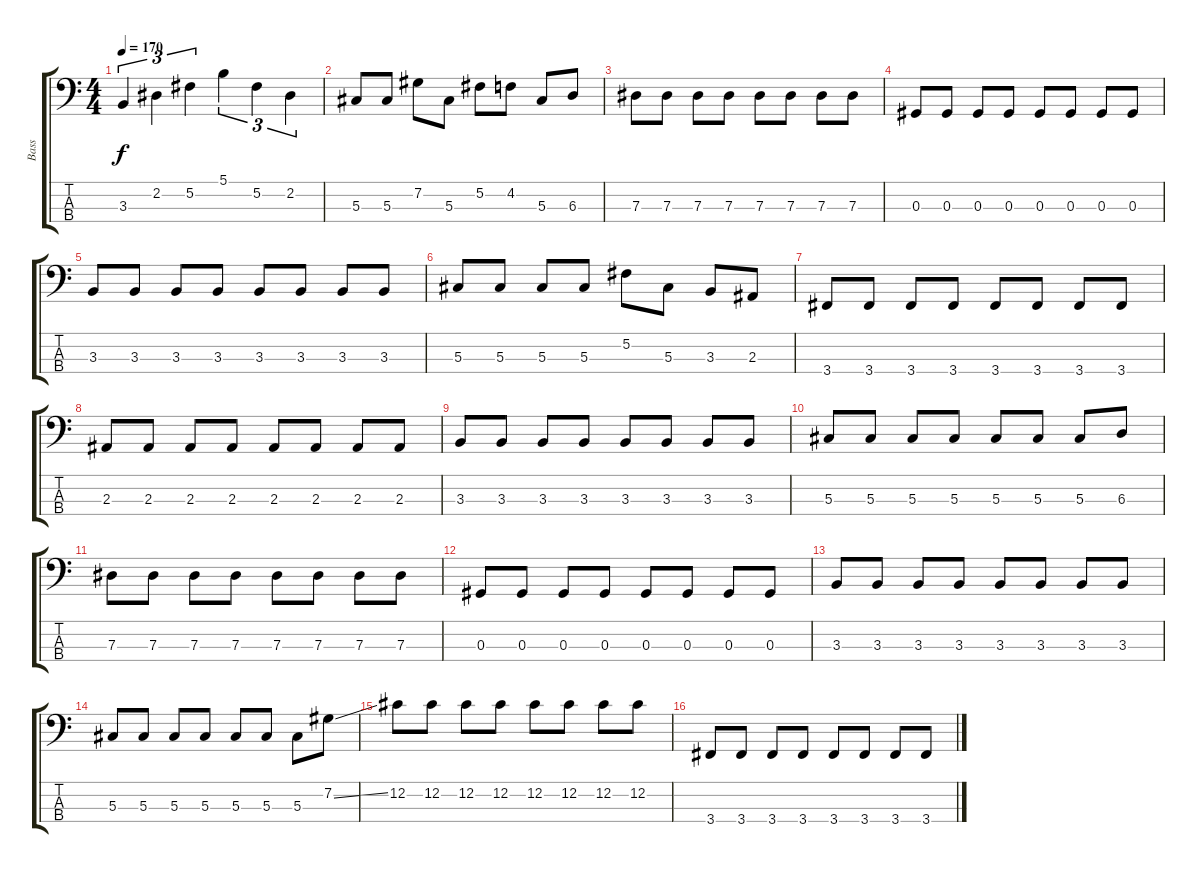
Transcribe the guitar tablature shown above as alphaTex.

\track ("Bass" "Bass") {instrument electricbasspick}
\staff {score tabs}
\tuning (Gb2 Db2 Ab1 Eb1) {hide}
\ts (4 4)
\tempo 170
\clef f4
\ks c
3.3.4{tu (3 2) dy f} 2.2.4{tu (3 2)} 5.2.4{tu (3 2)} 5.1.4{tu (3 2)} 5.2.4{tu (3 2)} 2.2.4{tu (3 2)} |
5.3.8 5.3.8 7.2.8 5.3.8 5.2.8 4.2.8 5.3.8 6.3.8 |
7.3.8 7.3.8 7.3.8 7.3.8 7.3.8 7.3.8 7.3.8 7.3.8 |
0.3.8 0.3.8 0.3.8 0.3.8 0.3.8 0.3.8 0.3.8 0.3.8 |
3.3.8 3.3.8 3.3.8 3.3.8 3.3.8 3.3.8 3.3.8 3.3.8 |
5.3.8 5.3.8 5.3.8 5.3.8 5.2.8 5.3.8 3.3.8 2.3.8 |
3.4.8 3.4.8 3.4.8 3.4.8 3.4.8 3.4.8 3.4.8 3.4.8 |
2.3.8 2.3.8 2.3.8 2.3.8 2.3.8 2.3.8 2.3.8 2.3.8 |
3.3.8 3.3.8 3.3.8 3.3.8 3.3.8 3.3.8 3.3.8 3.3.8 |
5.3.8 5.3.8 5.3.8 5.3.8 5.3.8 5.3.8 5.3.8 6.3.8 |
7.3.8 7.3.8 7.3.8 7.3.8 7.3.8 7.3.8 7.3.8 7.3.8 |
0.3.8 0.3.8 0.3.8 0.3.8 0.3.8 0.3.8 0.3.8 0.3.8 |
3.3.8 3.3.8 3.3.8 3.3.8 3.3.8 3.3.8 3.3.8 3.3.8 |
5.3.8 5.3.8 5.3.8 5.3.8 5.3.8 5.3.8 5.3.8 7.2{ss}.8 |
12.2.8 12.2.8 12.2.8 12.2.8 12.2.8 12.2.8 12.2.8 12.2.8 |
3.4.8 3.4.8 3.4.8 3.4.8 3.4.8 3.4.8 3.4.8 3.4.8
